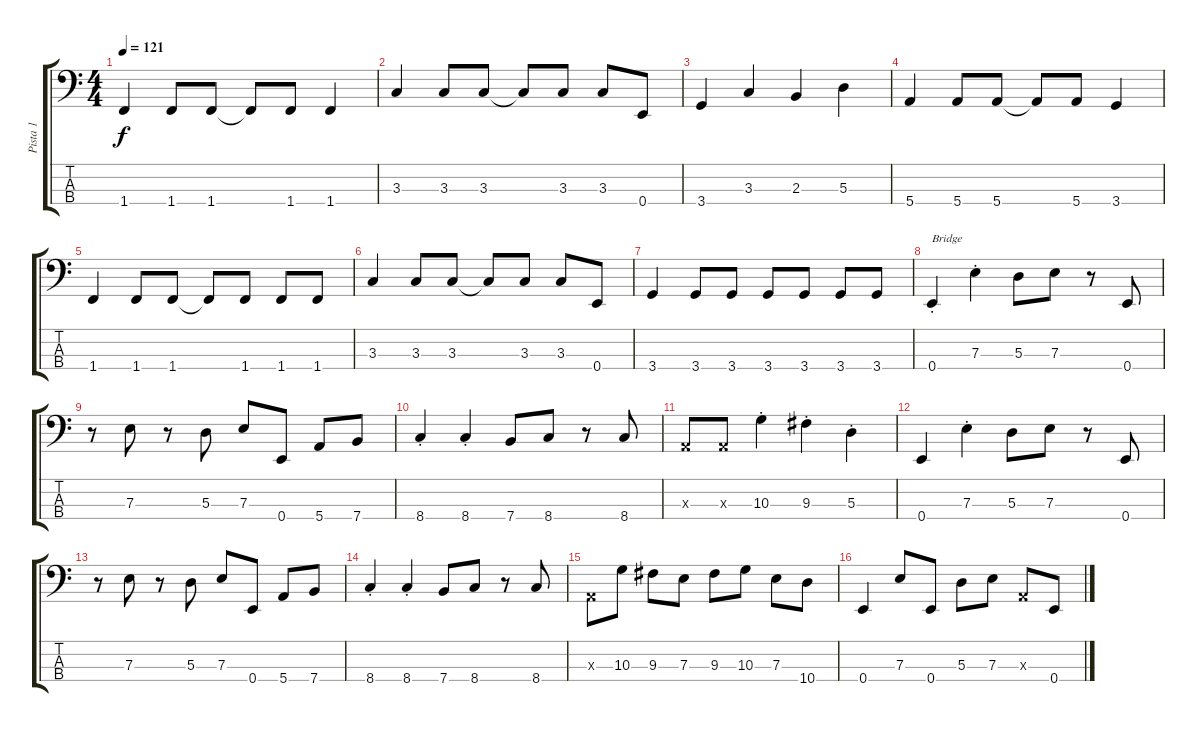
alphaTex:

\track ("Pista 1" "Pista 1") {instrument electricbassfinger}
\staff {score tabs}
\tuning (G2 D2 A1 E1) {hide}
\ts (4 4)
\tempo 121
\clef f4
\ks c
1.4.4{dy f} 1.4.8 1.4.8 1.4{t}.8 1.4.8 1.4.4 |
3.3.4 3.3.8 3.3.8 3.3{t}.8 3.3.8 3.3.8 0.4.8 |
3.4.4 3.3.4 2.3.4 5.3.4 |
5.4.4 5.4.8 5.4.8 5.4{t}.8 5.4.8 3.4.4 |
1.4.4 1.4.8 1.4.8 1.4{t}.8 1.4.8 1.4.8 1.4.8 |
3.3.4 3.3.8 3.3.8 3.3{t}.8 3.3.8 3.3.8 0.4.8 |
3.4.4 3.4.8 3.4.8 3.4.8 3.4.8 3.4.8 3.4.8 |
0.4{st}.4{txt "Bridge"} 7.3{st}.4 5.3.8 7.3.8 r.8 0.4.8 |
r.8 7.3.8 r.8 5.3.8 7.3.8 0.4.8 5.4.8 7.4.8 |
8.4{st}.4 8.4{st}.4 7.4.8 8.4.8 r.8 8.4.8 |
0.3{x}.8 0.3{x}.8 10.3{st}.4 9.3{st}.4 5.3{st}.4 |
0.4.4 7.3{st}.4 5.3.8 7.3.8 r.8 0.4.8 |
r.8 7.3.8 r.8 5.3.8 7.3.8 0.4.8 5.4.8 7.4.8 |
8.4{st}.4 8.4{st}.4 7.4.8 8.4.8 r.8 8.4.8 |
0.3{x}.8 10.3.8 9.3.8 7.3.8 9.3.8 10.3.8 7.3.8 10.4.8 |
0.4.4 7.3.8 0.4.8 5.3.8 7.3.8 0.3{x}.8 0.4.8
